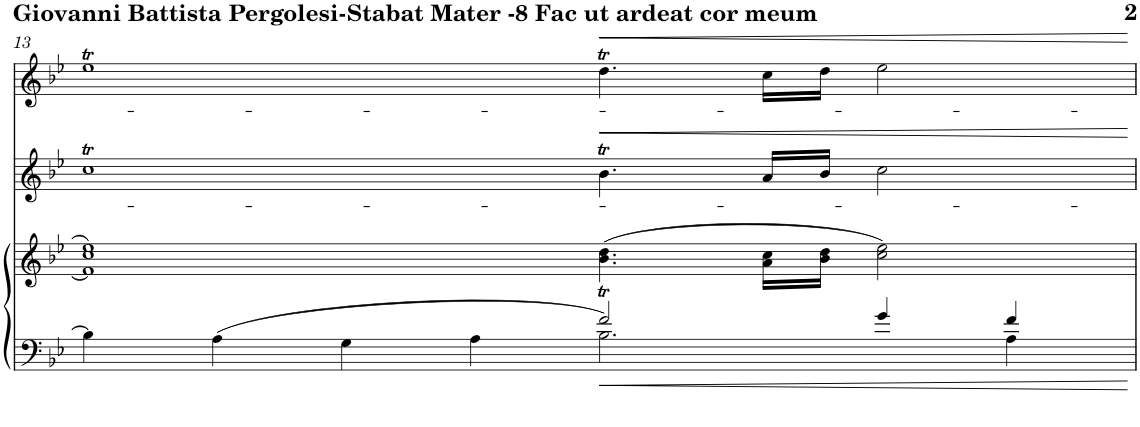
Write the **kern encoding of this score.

**kern	**kern	**kern	**dynam	**kern	**dynam
*part3	*part3	*part2	*part2	*part1	*part1
*staff4	*staff3	*staff2	*staff2	*staff1	*staff1
*I"Violino I/II Viola Violoncello Contrabasso e organo	*	*I"Alti	*	*I"Soprani	*
!!LO:PB:g=z
*clefF4	*clefG2	*clefG2	*	*clefG2	*
*k[b-e-]	*k[b-e-]	*k[b-e-]	*	*k[b-e-]	*
*M4/2	*M4/2	*M4/2	*	*M4/2	*
*met(c|)	*met(c|)	*met(c|)	*	*met(c|)	*
=13	=13	=13	=13	=13	=13
*^	*^	*	*	*	*
4B-\]	1ryy	1f]	1cc 1ee-	1ccT	.	1ee-T	.
4A\	.	.	.	.	.	.	.
4G\	.	.	.	.	.	.	.
4A\	.	.	.	.	.	.	.
!	!	!	!	!	!LO:HP:b	!	!LO:HP:b
2f/	2.B-\	1ryy	(>4.b-\T 4.dd\T	4.b-T\	<	4.ddt\	<
.	.	.	16a\ 16cc\LL	16a/LL	.	16cc\LL	.
.	.	.	16b-\ 16dd\JJ	16b-/JJ	.	16dd\JJ	.
4g/	.	.	2cc\ 2ee-\)	2cc\	.	2ee-\	.
4f/	4A\	.	.	.	.	.	.
*v	*v	*	*	*	*	*	*
*	*v	*v	*	*	*	*
.	.	.	[	.	[
=	=	=	=	=	=
*-	*-	*-	*-	*-	*-
